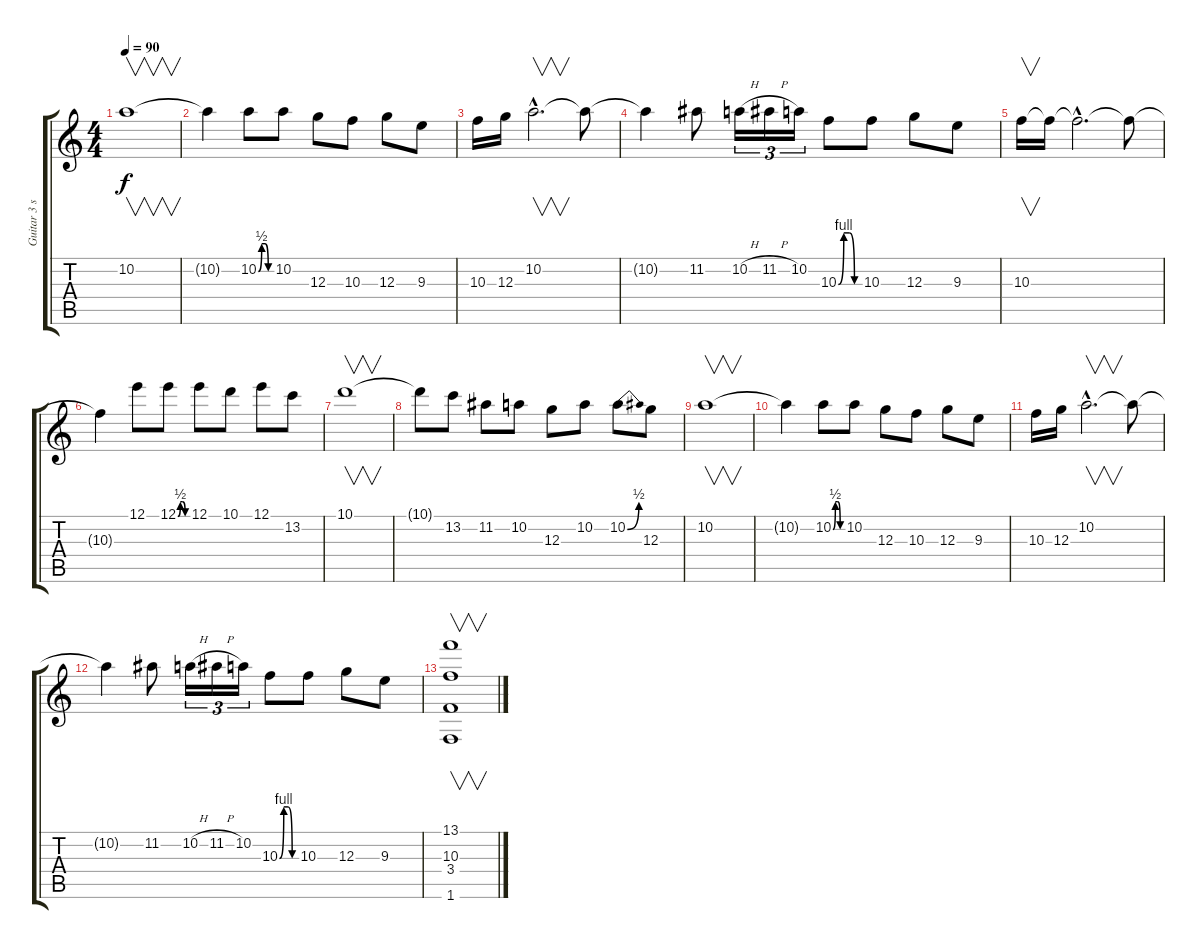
\track ("Guitar 3 solo" "Guitar 3 s") {instrument distortionguitar}
\staff {score tabs}
\tuning (E4 B3 G3 D3 A2 E2) {hide}
\ts (4 4)
\tempo 90
\clef g2
\ks c
10.2.1{v dy f} |
10.2{t}.4 10.2{be (custom 0 0 15 2 30 2 45 0 60 0)}.8 10.2.8 12.3.8 10.3.8 12.3.8 9.3.8 |
10.3.16 12.3.16 10.2{hac}.2{v d} 10.2{t}.8 |
10.2{t}.4 11.2.8 10.2{h}.16{tu (3 2)} 11.2{h}.16{tu (3 2)} 10.2.16{tu (3 2)} 10.3{be (custom 0 0 15 4 30 4 45 0 60 0)}.8 10.3.8 12.3.8 9.3.8 |
10.3.16{v} 10.3{t}.16 10.3{hac t}.2{d} 10.3{t}.8 |
10.3{t}.4 12.1.8 12.1{be (custom 0 0 15 2 30 2 45 0 60 0)}.8 12.1.8 10.1.8 12.1.8 13.2.8 |
10.1.1{v} |
10.1{t}.8 13.2.8 11.2.8 10.2.8 12.3.8 10.2.8 10.2{be (bend 0 0 60 2)}.8 12.3.8 |
10.2.1{v} |
10.2{t}.4 10.2{be (custom 0 0 15 2 30 2 45 0 60 0)}.8 10.2.8 12.3.8 10.3.8 12.3.8 9.3.8 |
10.3.16 12.3.16 10.2{hac}.2{v d} 10.2{t}.8 |
10.2{t}.4 11.2.8 10.2{h}.16{tu (3 2)} 11.2{h}.16{tu (3 2)} 10.2.16{tu (3 2)} 10.3{be (custom 0 0 15 4 30 4 45 0 60 0)}.8 10.3.8 12.3.8 9.3.8 |
(13.1 10.3 3.4 1.6).1{v}
